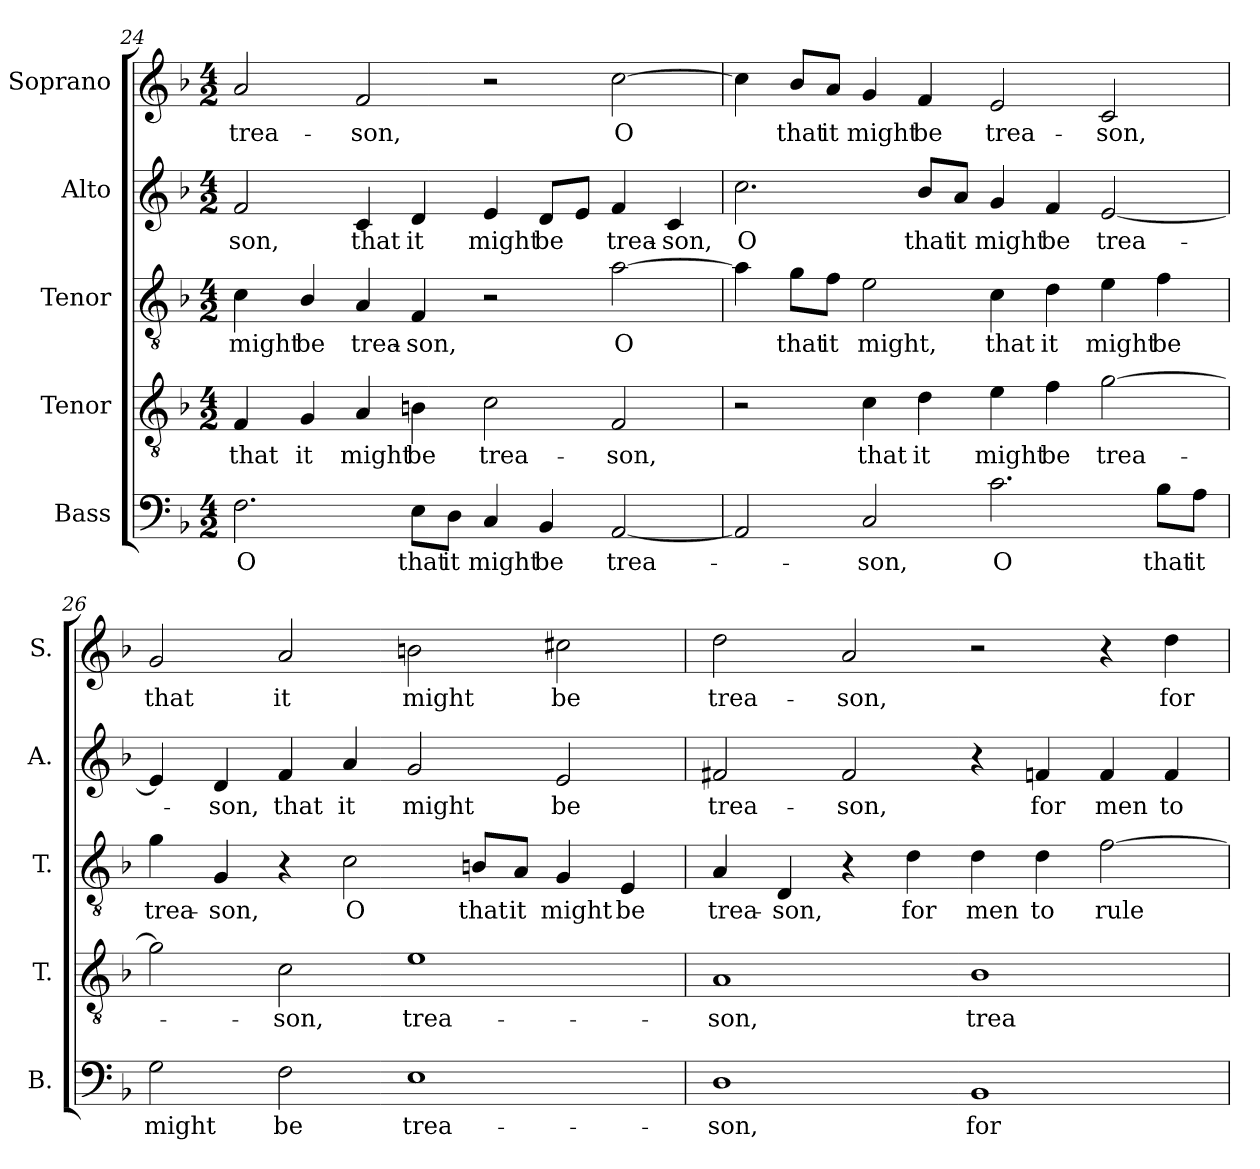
**kern	**text	**kern	**text	**kern	**text	**kern	**text	**kern	**text
*part5	*part5	*part4	*part4	*part3	*part3	*part2	*part2	*part1	*part1
*staff5	*staff5	*staff4	*staff4	*staff3	*staff3	*staff2	*staff2	*staff1	*staff1
*I"Bass	*	*I"Tenor	*	*I"Tenor	*	*I"Alto	*	*I"Soprano	*
*I'B.	*	*I'T.	*	*I'T.	*	*I'A.	*	*I'S.	*
!!LO:LB:g=z
*clefF4	*	*clefGv2	*	*clefGv2	*	*clefG2	*	*clefG2	*
*	*	*ITrd7c12	*	*ITrd7c12	*	*	*	*	*
*k[b-]	*	*k[b-]	*	*k[b-]	*	*k[b-]	*	*k[b-]	*
*F:	*	*F:	*	*F:	*	*F:	*	*F:	*
*M4/2	*	*M4/2	*	*M4/2	*	*M4/2	*	*M4/2	*
=24	=24	=24	=24	=24	=24	=24	=24	=24	=24
!	!LO:LY:b:color=#000000	!	!	!	!	!	!	!	!
!	!	!	!LO:LY:b:color=#000000	!	!	!	!	!	!
!	!	!	!	!	!LO:LY:b:color=#000000	!	!	!	!
!	!	!	!	!	!	!	!LO:LY:b:color=#000000	!	!
!	!	!	!	!	!	!	!	!	!LO:LY:b:color=#000000
2.Fi\	O	4FFi/	that	4Ci\	might	2fi/	-son,	2ai/	trea-
!	!	!	!LO:LY:b:color=#000000	!	!	!	!	!	!
!	!	!	!	!	!LO:LY:b:color=#000000	!	!	!	!
.	.	4GGi/	it	4BB-i/	be	.	.	.	.
!	!	!	!LO:LY:b:color=#000000	!	!	!	!	!	!
!	!	!	!	!	!LO:LY:b:color=#000000	!	!	!	!
!	!	!	!	!	!	!	!LO:LY:b:color=#000000	!	!
!	!	!	!	!	!	!	!	!	!LO:LY:b:color=#000000
.	.	4AAi/	might	4AAi/	trea-	4ci/	that	2fi/	-son,
!	!LO:LY:b:color=#000000	!	!	!	!	!	!	!	!
!	!	!	!LO:LY:b:color=#000000	!	!	!	!	!	!
!	!	!	!	!	!LO:LY:b:color=#000000	!	!	!	!
!	!	!	!	!	!	!	!LO:LY:b:color=#000000	!	!
8Ei\L	that	4BBni\	be	4FFi/	-son,	4di/	it	.	.
!	!LO:LY:b:color=#000000	!	!	!	!	!	!	!	!
8Di\J	it	.	.	.	.	.	.	.	.
!	!LO:LY:b:color=#000000	!	!	!	!	!	!	!	!
!	!	!	!LO:LY:b:color=#000000	!	!	!	!	!	!
!	!	!	!	!	!	!	!LO:LY:b:color=#000000	!	!
4Ci/	might	2Ci\	trea-	2r	.	4ei/	might	2r	.
!	!LO:LY:b:color=#000000	!	!	!	!	!	!	!	!
!	!	!	!	!	!	!	!LO:LY:b:color=#000000	!	!
4BB-i/	be	.	.	.	.	8di/L	be	.	.
.	.	.	.	.	.	8ei/J	.	.	.
!	!LO:LY:b:color=#000000	!	!	!	!	!	!	!	!
!	!	!	!LO:LY:b:color=#000000	!	!	!	!	!	!
!	!	!	!	!	!LO:LY:b:color=#000000	!	!	!	!
!	!	!	!	!	!	!	!LO:LY:b:color=#000000	!	!
!	!	!	!	!	!	!	!	!	!LO:LY:b:color=#000000
[2AAi/	trea-	2FFi/	-son,	[2Ai\	O	4fi/	trea-	[2cci\	O
!	!	!	!	!	!	!	!LO:LY:b:color=#000000	!	!
.	.	.	.	.	.	4ci/	-son,	.	.
=25	=25	=25	=25	=25	=25	=25	=25	=25	=25
!	!	!	!	!	!	!	!LO:LY:b:color=#000000	!	!
2AAi/]	.	2r	.	4Ai\]	.	2.cci\	O	4cci\]	.
!	!	!	!	!	!LO:LY:b:color=#000000	!	!	!	!
!	!	!	!	!	!	!	!	!	!LO:LY:b:color=#000000
.	.	.	.	8Gi\L	that	.	.	8b-i/L	that
!	!	!	!	!	!LO:LY:b:color=#000000	!	!	!	!
!	!	!	!	!	!	!	!	!	!LO:LY:b:color=#000000
.	.	.	.	8Fi\J	it	.	.	8ai/J	it
!	!LO:LY:b:color=#000000	!	!	!	!	!	!	!	!
!	!	!	!LO:LY:b:color=#000000	!	!	!	!	!	!
!	!	!	!	!	!LO:LY:b:color=#000000	!	!	!	!
!	!	!	!	!	!	!	!	!	!LO:LY:b:color=#000000
2Ci/	-son,	4Ci\	that	2Ei\	might,	.	.	4gi/	might
!	!	!	!LO:LY:b:color=#000000	!	!	!	!	!	!
!	!	!	!	!	!	!	!LO:LY:b:color=#000000	!	!
!	!	!	!	!	!	!	!	!	!LO:LY:b:color=#000000
.	.	4Di\	it	.	.	8b-i/L	that	4fi/	be
!	!	!	!	!	!	!	!LO:LY:b:color=#000000	!	!
.	.	.	.	.	.	8ai/J	it	.	.
!	!LO:LY:b:color=#000000	!	!	!	!	!	!	!	!
!	!	!	!LO:LY:b:color=#000000	!	!	!	!	!	!
!	!	!	!	!	!LO:LY:b:color=#000000	!	!	!	!
!	!	!	!	!	!	!	!LO:LY:b:color=#000000	!	!
!	!	!	!	!	!	!	!	!	!LO:LY:b:color=#000000
2.ci\	O	4Ei\	might	4Ci\	that	4gi/	might	2ei/	trea-
!	!	!	!LO:LY:b:color=#000000	!	!	!	!	!	!
!	!	!	!	!	!LO:LY:b:color=#000000	!	!	!	!
!	!	!	!	!	!	!	!LO:LY:b:color=#000000	!	!
.	.	4Fi\	be	4Di\	it	4fi/	be	.	.
!	!	!	!LO:LY:b:color=#000000	!	!	!	!	!	!
!	!	!	!	!	!LO:LY:b:color=#000000	!	!	!	!
!	!	!	!	!	!	!	!LO:LY:b:color=#000000	!	!
!	!	!	!	!	!	!	!	!	!LO:LY:b:color=#000000
.	.	[2Gi\	trea-	4Ei\	might	[2ei/	trea-	2ci/	-son,
!	!LO:LY:b:color=#000000	!	!	!	!	!	!	!	!
!	!	!	!	!	!LO:LY:b:color=#000000	!	!	!	!
8B-i\L	that	.	.	4Fi\	be	.	.	.	.
!	!LO:LY:b:color=#000000	!	!	!	!	!	!	!	!
8Ai\J	it	.	.	.	.	.	.	.	.
!!LO:PB:g=z
=26	=26	=26	=26	=26	=26	=26	=26	=26	=26
!	!LO:LY:b:color=#000000	!	!	!	!	!	!	!	!
!	!	!	!	!	!LO:LY:b:color=#000000	!	!	!	!
!	!	!	!	!	!	!	!	!	!LO:LY:b:color=#000000
2Gi\	might	2Gi\]	.	4Gi\	trea-	4ei/]	.	2gi/	that
!	!	!	!	!	!LO:LY:b:color=#000000	!	!	!	!
!	!	!	!	!	!	!	!LO:LY:b:color=#000000	!	!
.	.	.	.	4GGi/	-son,	4di/	-son,	.	.
!	!LO:LY:b:color=#000000	!	!	!	!	!	!	!	!
!	!	!	!LO:LY:b:color=#000000	!	!	!	!	!	!
!	!	!	!	!	!	!	!LO:LY:b:color=#000000	!	!
!	!	!	!	!	!	!	!	!	!LO:LY:b:color=#000000
2Fi\	be	2Ci\	-son,	4r	.	4fi/	that	2ai/	it
!	!	!	!	!	!LO:LY:b:color=#000000	!	!	!	!
!	!	!	!	!	!	!	!LO:LY:b:color=#000000	!	!
.	.	.	.	2Ci\	O	4ai/	it	.	.
!	!LO:LY:b:color=#000000	!	!	!	!	!	!	!	!
!	!	!	!LO:LY:b:color=#000000	!	!	!	!	!	!
!	!	!	!	!	!	!	!LO:LY:b:color=#000000	!	!
!	!	!	!	!	!	!	!	!	!LO:LY:b:color=#000000
1Ei	trea-	1Ei	trea-	.	.	2gi/	might	2bni\	might
!	!	!	!	!	!LO:LY:b:color=#000000	!	!	!	!
.	.	.	.	8BBni/L	that	.	.	.	.
!	!	!	!	!	!LO:LY:b:color=#000000	!	!	!	!
.	.	.	.	8AAi/J	it	.	.	.	.
!	!	!	!	!	!LO:LY:b:color=#000000	!	!	!	!
!	!	!	!	!	!	!	!LO:LY:b:color=#000000	!	!
!	!	!	!	!	!	!	!	!	!LO:LY:b:color=#000000
.	.	.	.	4GGi/	might	2ei/	be	2cc#Xi\	be
!	!	!	!	!	!LO:LY:b:color=#000000	!	!	!	!
.	.	.	.	4EEi/	be	.	.	.	.
=27	=27	=27	=27	=27	=27	=27	=27	=27	=27
!	!LO:LY:b:color=#000000	!	!	!	!	!	!	!	!
!	!	!	!LO:LY:b:color=#000000	!	!	!	!	!	!
!	!	!	!	!	!LO:LY:b:color=#000000	!	!	!	!
!	!	!	!	!	!	!	!LO:LY:b:color=#000000	!	!
!	!	!	!	!	!	!	!	!	!LO:LY:b:color=#000000
1Di	-son,	1AAi	-son,	4AAi/	trea-	2f#Xi/	trea-	2ddi\	trea-
!	!	!	!	!	!LO:LY:b:color=#000000	!	!	!	!
.	.	.	.	4DDi/	-son,	.	.	.	.
!	!	!	!	!	!	!	!LO:LY:b:color=#000000	!	!
!	!	!	!	!	!	!	!	!	!LO:LY:b:color=#000000
.	.	.	.	4r	.	2f#i/	-son,	2ai/	-son,
!	!	!	!	!	!LO:LY:b:color=#000000	!	!	!	!
.	.	.	.	4Di\	for	.	.	.	.
!	!LO:LY:b:color=#000000	!	!	!	!	!	!	!	!
!	!	!	!LO:LY:b:color=#000000	!	!	!	!	!	!
!	!	!	!	!	!LO:LY:b:color=#000000	!	!	!	!
1BB-i	for	1BB-i	trea-	4Di\	men	4r	.	2r	.
!	!	!	!	!	!LO:LY:b:color=#000000	!	!	!	!
!	!	!	!	!	!	!	!LO:LY:b:color=#000000	!	!
.	.	.	.	4Di\	to	4fni/	for	.	.
!	!	!	!	!	!LO:LY:b:color=#000000	!	!	!	!
!	!	!	!	!	!	!	!LO:LY:b:color=#000000	!	!
.	.	.	.	[2Fi\	rule	4fi/	men	4r	.
!	!	!	!	!	!	!	!LO:LY:b:color=#000000	!	!
!	!	!	!	!	!	!	!	!	!LO:LY:b:color=#000000
.	.	.	.	.	.	4fi/	to	4ddi\	for
=	=	=	=	=	=	=	=	=	=
*-	*-	*-	*-	*-	*-	*-	*-	*-	*-
